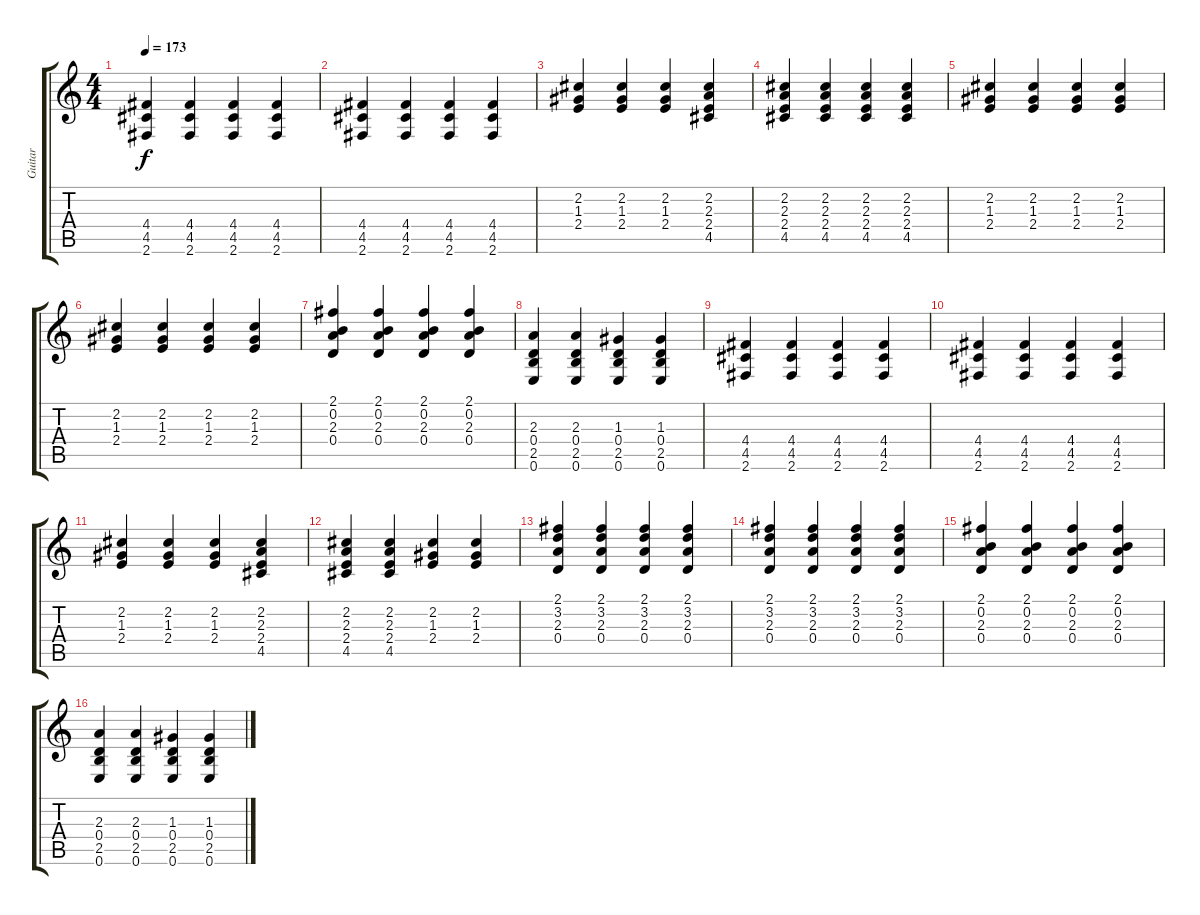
\track ("Guitar" "Guitar") {instrument acousticguitarsteel}
\staff {score tabs}
\tuning (E4 B3 G3 D3 A2 E2) {hide}
\ts (4 4)
\tempo 173
\clef g2
\ks c
(4.4 4.5 2.6).4{dy f} (4.4 4.5 2.6).4 (4.4 4.5 2.6).4 (4.4 4.5 2.6).4 |
(4.4 4.5 2.6).4 (4.4 4.5 2.6).4 (4.4 4.5 2.6).4 (4.4 4.5 2.6).4 |
(2.2 1.3 2.4).4 (2.2 1.3 2.4).4 (2.2 1.3 2.4).4 (2.2 2.3 2.4 4.5).4 |
(2.2 2.3 2.4 4.5).4 (2.2 2.3 2.4 4.5).4 (2.2 2.3 2.4 4.5).4 (2.2 2.3 2.4 4.5).4 |
(2.2 1.3 2.4).4 (2.2 1.3 2.4).4 (2.2 1.3 2.4).4 (2.2 1.3 2.4).4 |
(2.2 1.3 2.4).4 (2.2 1.3 2.4).4 (2.2 1.3 2.4).4 (2.2 1.3 2.4).4 |
(2.1 0.2 2.3 0.4).4 (2.1 0.2 2.3 0.4).4 (2.1 0.2 2.3 0.4).4 (2.1 0.2 2.3 0.4).4 |
(2.3 0.4 2.5 0.6).4 (2.3 0.4 2.5 0.6).4 (1.3 0.4 2.5 0.6).4 (1.3 0.4 2.5 0.6).4 |
(4.4 4.5 2.6).4 (4.4 4.5 2.6).4 (4.4 4.5 2.6).4 (4.4 4.5 2.6).4 |
(4.4 4.5 2.6).4 (4.4 4.5 2.6).4 (4.4 4.5 2.6).4 (4.4 4.5 2.6).4 |
(2.2 1.3 2.4).4 (2.2 1.3 2.4).4 (2.2 1.3 2.4).4 (2.2 2.3 2.4 4.5).4 |
(2.2 2.3 2.4 4.5).4 (2.2 2.3 2.4 4.5).4 (2.2 1.3 2.4).4 (2.2 1.3 2.4).4 |
(2.1 3.2 2.3 0.4).4 (2.1 3.2 2.3 0.4).4 (2.1 3.2 2.3 0.4).4 (2.1 3.2 2.3 0.4).4 |
(2.1 3.2 2.3 0.4).4 (2.1 3.2 2.3 0.4).4 (2.1 3.2 2.3 0.4).4 (2.1 3.2 2.3 0.4).4 |
(2.1 0.2 2.3 0.4).4 (2.1 0.2 2.3 0.4).4 (2.1 0.2 2.3 0.4).4 (2.1 0.2 2.3 0.4).4 |
(2.3 0.4 2.5 0.6).4 (2.3 0.4 2.5 0.6).4 (1.3 0.4 2.5 0.6).4 (1.3 0.4 2.5 0.6).4
